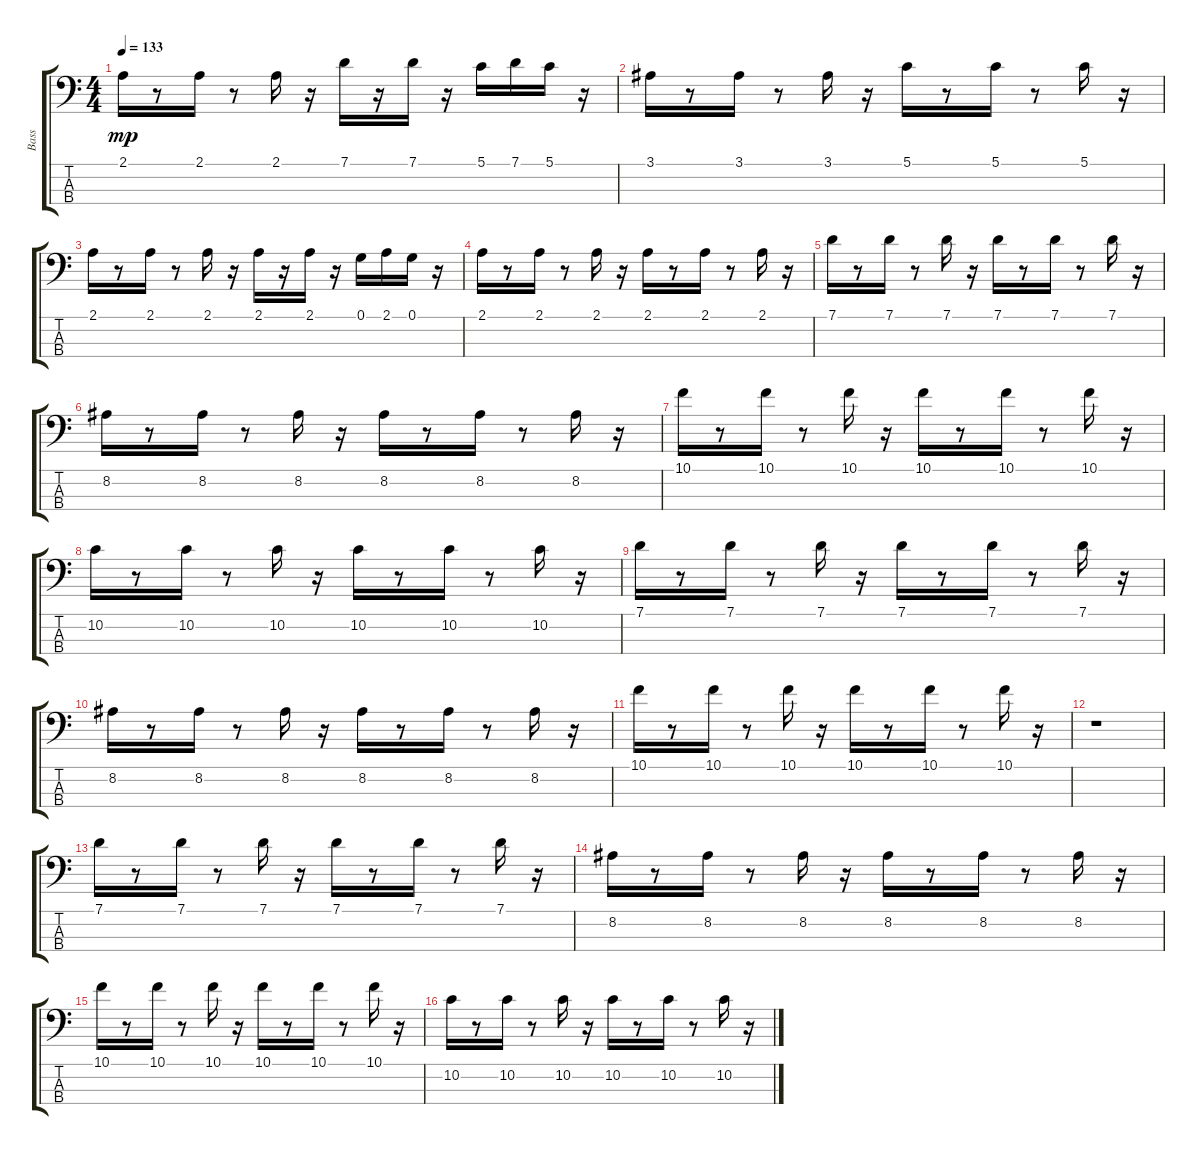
\track ("Bass" "Bass") {instrument acousticbass}
\staff {score tabs}
\tuning (G2 D2 A1 E1) {hide}
\ts (4 4)
\tempo 133
\clef f4
\ks c
2.1.16{dy mp} r.8 2.1.16 r.8 2.1.16 r.16 7.1.16 r.16 7.1.16 r.16 5.1.16 7.1.16 5.1.16 r.16 |
3.1.16 r.8 3.1.16 r.8 3.1.16 r.16 5.1.16 r.8 5.1.16 r.8 5.1.16 r.16 |
2.1.16 r.8 2.1.16 r.8 2.1.16 r.16 2.1.16 r.16 2.1.16 r.16 0.1.16 2.1.16 0.1.16 r.16 |
2.1.16 r.8 2.1.16 r.8 2.1.16 r.16 2.1.16 r.8 2.1.16 r.8 2.1.16 r.16 |
7.1.16 r.8 7.1.16 r.8 7.1.16 r.16 7.1.16 r.8 7.1.16 r.8 7.1.16 r.16 |
8.2.16 r.8 8.2.16 r.8 8.2.16 r.16 8.2.16 r.8 8.2.16 r.8 8.2.16 r.16 |
10.1.16 r.8 10.1.16 r.8 10.1.16 r.16 10.1.16 r.8 10.1.16 r.8 10.1.16 r.16 |
10.2.16 r.8 10.2.16 r.8 10.2.16 r.16 10.2.16 r.8 10.2.16 r.8 10.2.16 r.16 |
7.1.16 r.8 7.1.16 r.8 7.1.16 r.16 7.1.16 r.8 7.1.16 r.8 7.1.16 r.16 |
8.2.16 r.8 8.2.16 r.8 8.2.16 r.16 8.2.16 r.8 8.2.16 r.8 8.2.16 r.16 |
10.1.16 r.8 10.1.16 r.8 10.1.16 r.16 10.1.16 r.8 10.1.16 r.8 10.1.16 r.16 |
r.1 |
7.1.16 r.8 7.1.16 r.8 7.1.16 r.16 7.1.16 r.8 7.1.16 r.8 7.1.16 r.16 |
8.2.16 r.8 8.2.16 r.8 8.2.16 r.16 8.2.16 r.8 8.2.16 r.8 8.2.16 r.16 |
10.1.16 r.8 10.1.16 r.8 10.1.16 r.16 10.1.16 r.8 10.1.16 r.8 10.1.16 r.16 |
10.2.16 r.8 10.2.16 r.8 10.2.16 r.16 10.2.16 r.8 10.2.16 r.8 10.2.16 r.16
